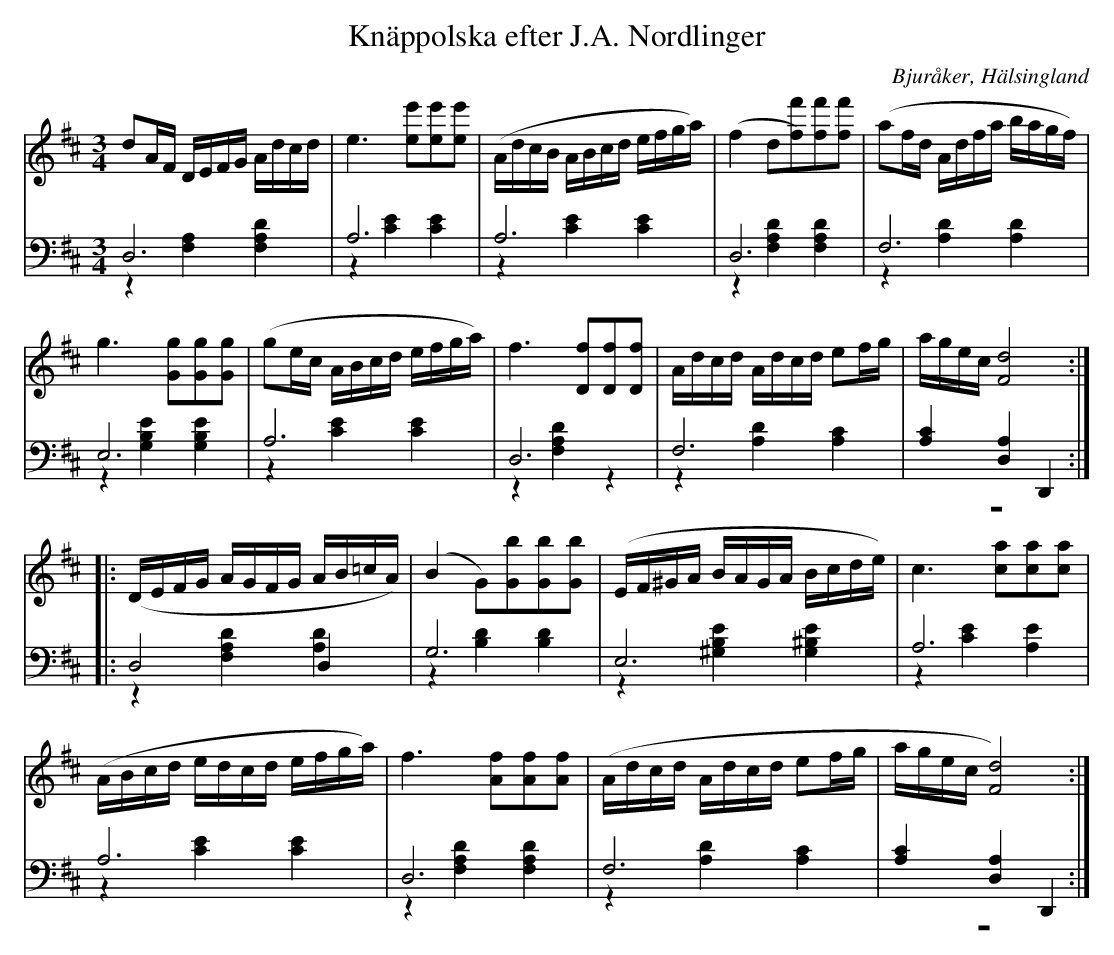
X:1
T: Knäppolska efter J.A. Nordlinger
O: Bjuråker, Hälsingland
M: 3/4
L: 1/16
K: D
V:1
V:2
V:3 merge
V:1
d2AF DEFG Adcd|e6 [e2e'2][e2e'2][e2e'2]|(AdcB ABcd efga)|(f4 d2[f2)f'2][f2f'2][f2f'2]|(a2fd Adfa bagf)|
g6 [G2g2][G2g2][G2g2]|(g2ec ABcd efga)|f6 [D2f2][D2f2][D2f2]|Adcd Adcd e2fg|agec [F8d8]:|
|:(DEFG AGFG AB=cA)|(B4 G2)[G2b2][G2b2][G2b2]|(EF^GA BAGA Bcde)|c6 [c2a2][c2a2][c2a2]|
(ABcd edcd efga)|f6 [A2f2][A2f2][A2f2]|(Adcd Adcd e2fg|agec [F8d8]):|
V:2 clef=bass
D,12 |A,12|A,12|D,12|F,12|
E,12|A,12|D,12|F,12|[A,4C4] [D,4A,4] D,,4:|
|:D,8 D,4 |G,12|E,12|A,12|
A,12|D,12|F,12|[A,4C4] [D,4A,4] D,,4:|
V:3 clef=bass
z4 [F,4A,4] [F,4A,4D4]|z4 [C4E4] [C4E4]|z4 [C4E4] [C4E4]|z4 [F,4A,4D4] [F,4A,4D4]|z4 [A,4D4] [A,4D4]|
z4 [G,4B,4E4] [G,4B,4E4]|z4 [C4E4] [C4E4]|z4 [F,4A,4D4] z4|z4 [A,4D4] [A,4C4]|z12:|
|:z4 [F,4A,4D4] [A,4D4] |z4 [B,4D4] [B,4D4]|z4 [^G,4B,4E4] [G,4^B,4E4]|z4 [C4E4] [A,4E4]|
z4 [C4E4] [C4E4]|z4 [F,4A,4D4] [F,4A,4D4]|z4 [A,4D4] [A,4C4]|z12:|
